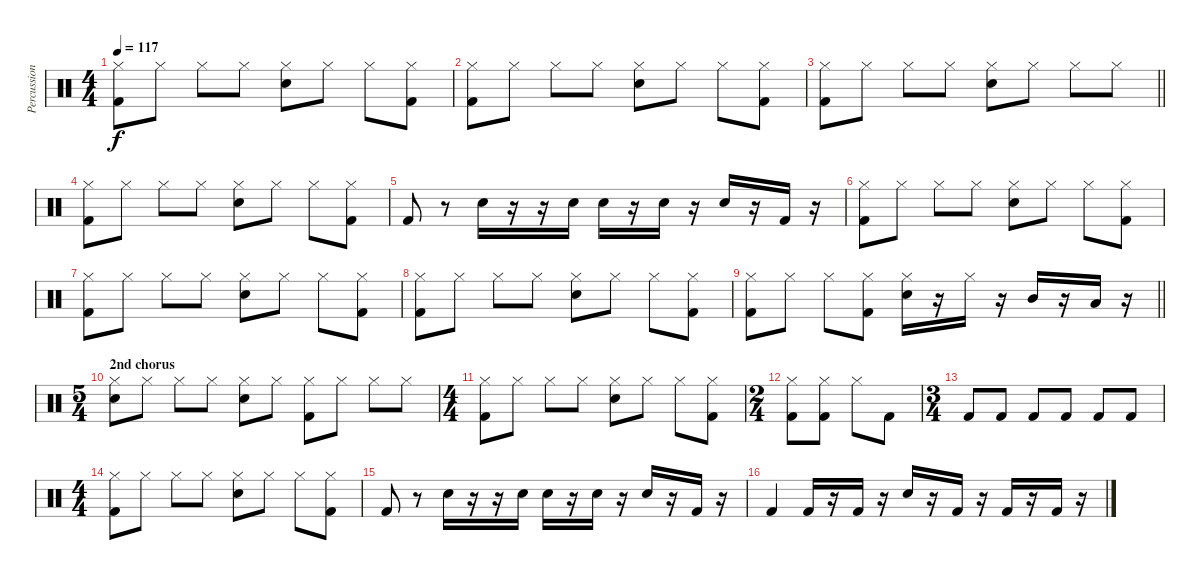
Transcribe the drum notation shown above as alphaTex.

\track ("Percussion" "Percussion") {instrument percussion}
\staff {score}
\articulation defaults
\ts (4 4)
\tempo 117
\clef neutral
\ks c
("Hi-Hat (closed)" "Kick (hit) 2").8{dy f} "Hi-Hat (closed)".8 "Hi-Hat (closed)".8 "Hi-Hat (closed)".8 ("Hi-Hat (closed)" "Snare (hit) 2").8 "Hi-Hat (closed)".8 "Hi-Hat (closed)".8 ("Hi-Hat (closed)" "Kick (hit) 2").8 |
("Hi-Hat (closed)" "Kick (hit) 2").8 "Hi-Hat (closed)".8 "Hi-Hat (closed)".8 "Hi-Hat (closed)".8 ("Hi-Hat (closed)" "Snare (hit) 2").8 "Hi-Hat (closed)".8 "Hi-Hat (closed)".8 ("Hi-Hat (closed)" "Kick (hit) 2").8 |
\barLineRight lightlight
("Hi-Hat (closed)" "Kick (hit) 2").8 "Hi-Hat (closed)".8 "Hi-Hat (closed)".8 "Hi-Hat (closed)".8 ("Hi-Hat (closed)" "Snare (hit) 2").8 "Hi-Hat (closed)".8 "Hi-Hat (closed)".8 "Hi-Hat (closed)".8 |
("Hi-Hat (closed)" "Kick (hit) 2").8 "Hi-Hat (closed)".8 "Hi-Hat (closed)".8 "Hi-Hat (closed)".8 ("Hi-Hat (closed)" "Snare (hit) 2").8 "Hi-Hat (closed)".8 "Hi-Hat (closed)".8 ("Hi-Hat (closed)" "Kick (hit) 2").8 |
"Kick (hit) 2".8 r.8 "Snare (hit) 2".16 r.16 r.16 "Snare (hit) 2".16 "Snare (hit) 2".16 r.16 "Snare (hit) 2".16 r.16 "Snare (hit) 2".16 r.16 "Kick (hit) 2".16 r.16 |
("Hi-Hat (closed)" "Kick (hit) 2").8 "Hi-Hat (closed)".8 "Hi-Hat (closed)".8 "Hi-Hat (closed)".8 ("Hi-Hat (closed)" "Snare (hit) 2").8 "Hi-Hat (closed)".8 "Hi-Hat (closed)".8 ("Hi-Hat (closed)" "Kick (hit) 2").8 |
("Hi-Hat (closed)" "Kick (hit) 2").8 "Hi-Hat (closed)".8 "Hi-Hat (closed)".8 "Hi-Hat (closed)".8 ("Hi-Hat (closed)" "Snare (hit) 2").8 "Hi-Hat (closed)".8 "Hi-Hat (closed)".8 ("Hi-Hat (closed)" "Kick (hit) 2").8 |
("Hi-Hat (closed)" "Kick (hit) 2").8 "Hi-Hat (closed)".8 "Hi-Hat (closed)".8 "Hi-Hat (closed)".8 ("Hi-Hat (closed)" "Snare (hit) 2").8 "Hi-Hat (closed)".8 "Hi-Hat (closed)".8 ("Hi-Hat (closed)" "Kick (hit) 2").8 |
\barLineRight lightlight
("Hi-Hat (closed)" "Kick (hit) 2").8 "Hi-Hat (closed)".8 "Hi-Hat (closed)".8 ("Hi-Hat (closed)" "Kick (hit) 2").8 ("Hi-Hat (closed)" "Snare (hit) 2").16 r.16 "Hi-Hat (closed)".16 r.16 "Mid Tom (hit)".16 r.16 "Low Tom (hit)".16 r.16 |
\ts (5 4)
\section ("" "2nd chorus")
("Hi-Hat (closed)" "Snare (hit) 2").8 "Hi-Hat (closed)".8 "Hi-Hat (closed)".8 "Hi-Hat (closed)".8 ("Hi-Hat (closed)" "Snare (hit) 2").8 "Hi-Hat (closed)".8 ("Hi-Hat (closed)" "Kick (hit) 2").8 "Hi-Hat (closed)".8 "Hi-Hat (closed)".8 "Hi-Hat (closed)".8 |
\ts (4 4)
("Hi-Hat (closed)" "Kick (hit) 2").8 "Hi-Hat (closed)".8 "Hi-Hat (closed)".8 "Hi-Hat (closed)".8 ("Hi-Hat (closed)" "Snare (hit) 2").8 "Hi-Hat (closed)".8 "Hi-Hat (closed)".8 ("Hi-Hat (closed)" "Kick (hit) 2").8 |
\ts (2 4)
("Hi-Hat (closed)" "Kick (hit) 2").8 ("Hi-Hat (closed)" "Kick (hit) 2").8 "Hi-Hat (closed)".8 "Kick (hit) 2".8 |
\ts (3 4)
"Kick (hit) 2".8 "Kick (hit) 2".8 "Kick (hit) 2".8 "Kick (hit) 2".8 "Kick (hit) 2".8 "Kick (hit) 2".8 |
\ts (4 4)
("Hi-Hat (closed)" "Kick (hit) 2").8 "Hi-Hat (closed)".8 "Hi-Hat (closed)".8 "Hi-Hat (closed)".8 ("Hi-Hat (closed)" "Snare (hit) 2").8 "Hi-Hat (closed)".8 "Hi-Hat (closed)".8 ("Hi-Hat (closed)" "Kick (hit) 2").8 |
"Kick (hit) 2".8 r.8 "Snare (hit) 2".16 r.16 r.16 "Snare (hit) 2".16 "Snare (hit) 2".16 r.16 "Snare (hit) 2".16 r.16 "Snare (hit) 2".16 r.16 "Kick (hit) 2".16 r.16 |
"Kick (hit) 2".4 "Kick (hit) 2".16 r.16 "Kick (hit) 2".16 r.16 "Snare (hit) 2".16 r.16 "Kick (hit) 2".16 r.16 "Kick (hit) 2".16 r.16 "Kick (hit) 2".16 r.16
